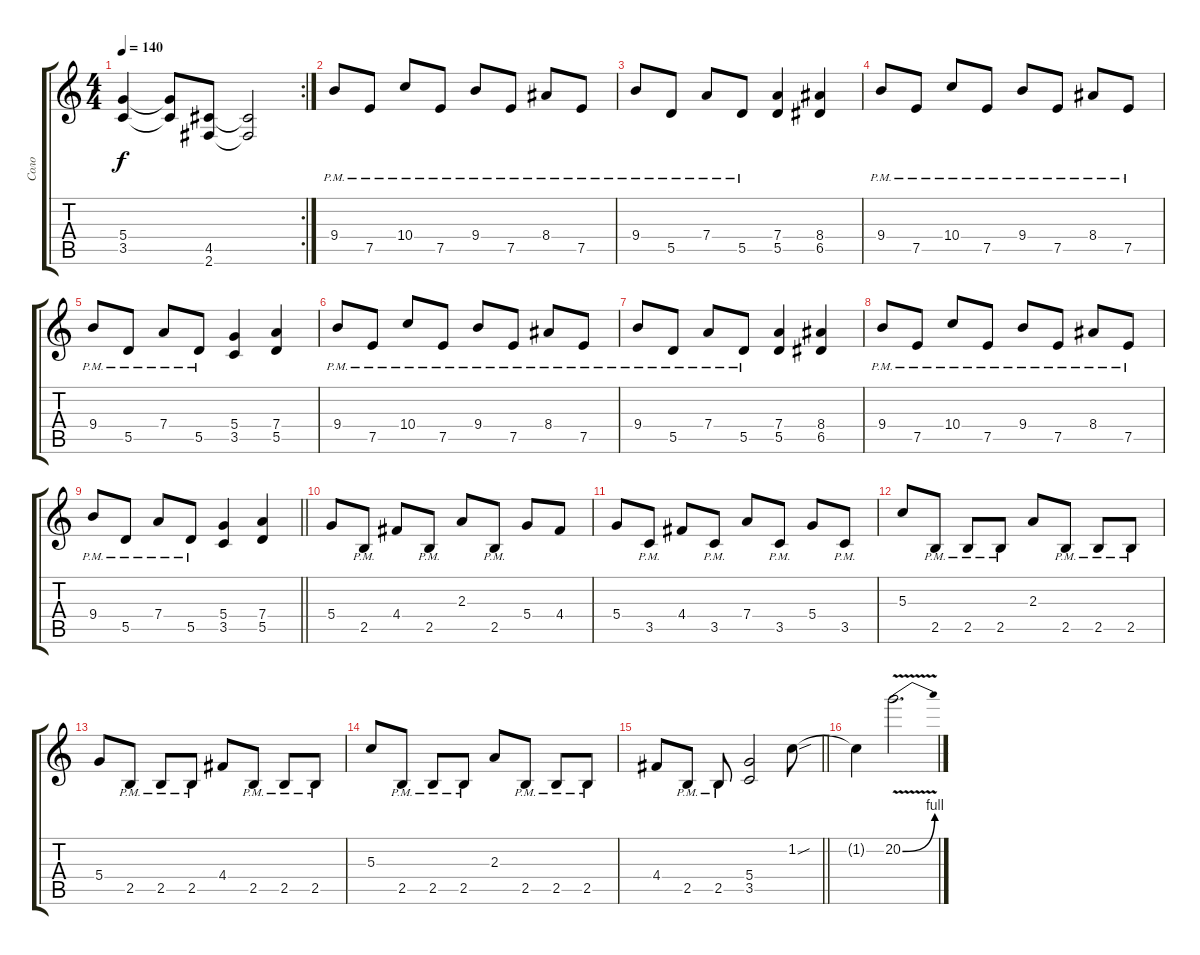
\track ("Соло" "Соло") {instrument distortionguitar}
\staff {score tabs}
\tuning (E4 B3 G3 D3 A2 E2) {hide}
\rc 2
\ts (4 4)
\tempo 140
\clef g2
\ks c
(5.4 3.5).4{dy f} (5.4{t} 3.5{t}).8 (4.5 2.6).8 (4.5{t} 2.6{t}).2 |
9.4{pm}.8 7.5{pm}.8 10.4{pm}.8 7.5{pm}.8 9.4{pm}.8 7.5{pm}.8 8.4{pm}.8 7.5{pm}.8 |
9.4{pm}.8 5.5{pm}.8 7.4{pm}.8 5.5{pm}.8 (7.4 5.5).4 (8.4 6.5).4 |
9.4{pm}.8 7.5{pm}.8 10.4{pm}.8 7.5{pm}.8 9.4{pm}.8 7.5{pm}.8 8.4{pm}.8 7.5{pm}.8 |
9.4{pm}.8 5.5{pm}.8 7.4{pm}.8 5.5{pm}.8 (5.4 3.5).4 (7.4 5.5).4 |
9.4{pm}.8 7.5{pm}.8 10.4{pm}.8 7.5{pm}.8 9.4{pm}.8 7.5{pm}.8 8.4{pm}.8 7.5{pm}.8 |
9.4{pm}.8 5.5{pm}.8 7.4{pm}.8 5.5{pm}.8 (7.4 5.5).4 (8.4 6.5).4 |
9.4{pm}.8 7.5{pm}.8 10.4{pm}.8 7.5{pm}.8 9.4{pm}.8 7.5{pm}.8 8.4{pm}.8 7.5{pm}.8 |
\barLineRight lightlight
9.4{pm}.8 5.5{pm}.8 7.4{pm}.8 5.5{pm}.8 (5.4 3.5).4 (7.4 5.5).4 |
5.4.8 2.5{pm}.8 4.4.8 2.5{pm}.8 2.3.8 2.5{pm}.8 5.4.8 4.4.8 |
5.4.8 3.5{pm}.8 4.4.8 3.5{pm}.8 7.4.8 3.5{pm}.8 5.4.8 3.5{pm}.8 |
5.3.8 2.5{pm}.8 2.5{pm}.8 2.5{pm}.8 2.3.8 2.5{pm}.8 2.5{pm}.8 2.5{pm}.8 |
5.4.8 2.5{pm}.8 2.5{pm}.8 2.5{pm}.8 4.4.8 2.5{pm}.8 2.5{pm}.8 2.5{pm}.8 |
5.3.8 2.5{pm}.8 2.5{pm}.8 2.5{pm}.8 2.3.8 2.5{pm}.8 2.5{pm}.8 2.5{pm}.8 |
\barLineRight lightlight
4.4.8 2.5{pm}.8 2.5{pm}.8 (5.4 3.5).2 1.2{sou}.8 |
1.2{t}.4 20.2{be (bend 0 0 60 4) v}.2{d}
